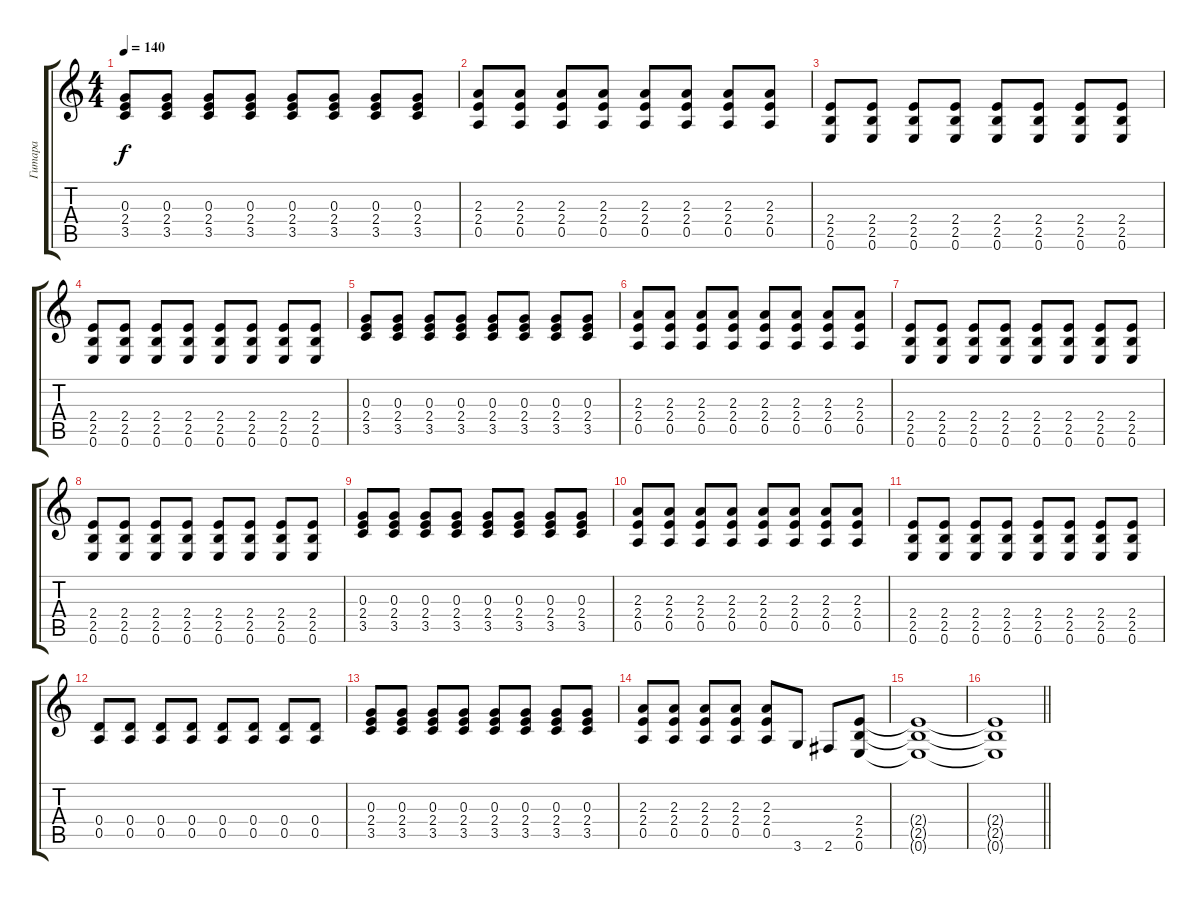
\track ("Гитара" "Гитара") {instrument overdrivenguitar}
\staff {score tabs}
\tuning (E4 B3 G3 D3 A2 E2) {hide}
\ts (4 4)
\tempo 140
\clef g2
\ks c
(0.3 2.4 3.5).8{dy f} (0.3 2.4 3.5).8 (0.3 2.4 3.5).8 (0.3 2.4 3.5).8 (0.3 2.4 3.5).8 (0.3 2.4 3.5).8 (0.3 2.4 3.5).8 (0.3 2.4 3.5).8 |
(2.3 2.4 0.5).8 (2.3 2.4 0.5).8 (2.3 2.4 0.5).8 (2.3 2.4 0.5).8 (2.3 2.4 0.5).8 (2.3 2.4 0.5).8 (2.3 2.4 0.5).8 (2.3 2.4 0.5).8 |
(2.4 2.5 0.6).8 (2.4 2.5 0.6).8 (2.4 2.5 0.6).8 (2.4 2.5 0.6).8 (2.4 2.5 0.6).8 (2.4 2.5 0.6).8 (2.4 2.5 0.6).8 (2.4 2.5 0.6).8 |
(2.4 2.5 0.6).8 (2.4 2.5 0.6).8 (2.4 2.5 0.6).8 (2.4 2.5 0.6).8 (2.4 2.5 0.6).8 (2.4 2.5 0.6).8 (2.4 2.5 0.6).8 (2.4 2.5 0.6).8 |
(0.3 2.4 3.5).8 (0.3 2.4 3.5).8 (0.3 2.4 3.5).8 (0.3 2.4 3.5).8 (0.3 2.4 3.5).8 (0.3 2.4 3.5).8 (0.3 2.4 3.5).8 (0.3 2.4 3.5).8 |
(2.3 2.4 0.5).8 (2.3 2.4 0.5).8 (2.3 2.4 0.5).8 (2.3 2.4 0.5).8 (2.3 2.4 0.5).8 (2.3 2.4 0.5).8 (2.3 2.4 0.5).8 (2.3 2.4 0.5).8 |
(2.4 2.5 0.6).8 (2.4 2.5 0.6).8 (2.4 2.5 0.6).8 (2.4 2.5 0.6).8 (2.4 2.5 0.6).8 (2.4 2.5 0.6).8 (2.4 2.5 0.6).8 (2.4 2.5 0.6).8 |
(2.4 2.5 0.6).8 (2.4 2.5 0.6).8 (2.4 2.5 0.6).8 (2.4 2.5 0.6).8 (2.4 2.5 0.6).8 (2.4 2.5 0.6).8 (2.4 2.5 0.6).8 (2.4 2.5 0.6).8 |
(0.3 2.4 3.5).8 (0.3 2.4 3.5).8 (0.3 2.4 3.5).8 (0.3 2.4 3.5).8 (0.3 2.4 3.5).8 (0.3 2.4 3.5).8 (0.3 2.4 3.5).8 (0.3 2.4 3.5).8 |
(2.3 2.4 0.5).8 (2.3 2.4 0.5).8 (2.3 2.4 0.5).8 (2.3 2.4 0.5).8 (2.3 2.4 0.5).8 (2.3 2.4 0.5).8 (2.3 2.4 0.5).8 (2.3 2.4 0.5).8 |
(2.4 2.5 0.6).8 (2.4 2.5 0.6).8 (2.4 2.5 0.6).8 (2.4 2.5 0.6).8 (2.4 2.5 0.6).8 (2.4 2.5 0.6).8 (2.4 2.5 0.6).8 (2.4 2.5 0.6).8 |
(0.4 0.5).8 (0.4 0.5).8 (0.4 0.5).8 (0.4 0.5).8 (0.4 0.5).8 (0.4 0.5).8 (0.4 0.5).8 (0.4 0.5).8 |
(0.3 2.4 3.5).8 (0.3 2.4 3.5).8 (0.3 2.4 3.5).8 (0.3 2.4 3.5).8 (0.3 2.4 3.5).8 (0.3 2.4 3.5).8 (0.3 2.4 3.5).8 (0.3 2.4 3.5).8 |
(2.3 2.4 0.5).8 (2.3 2.4 0.5).8 (2.3 2.4 0.5).8 (2.3 2.4 0.5).8 (2.3 2.4 0.5).8 3.6.8 2.6.8 (2.4 2.5 0.6).8 |
(2.4{t} 2.5{t} 0.6{t}).1 |
\barLineRight lightlight
(2.4{t} 2.5{t} 0.6{t}).1
